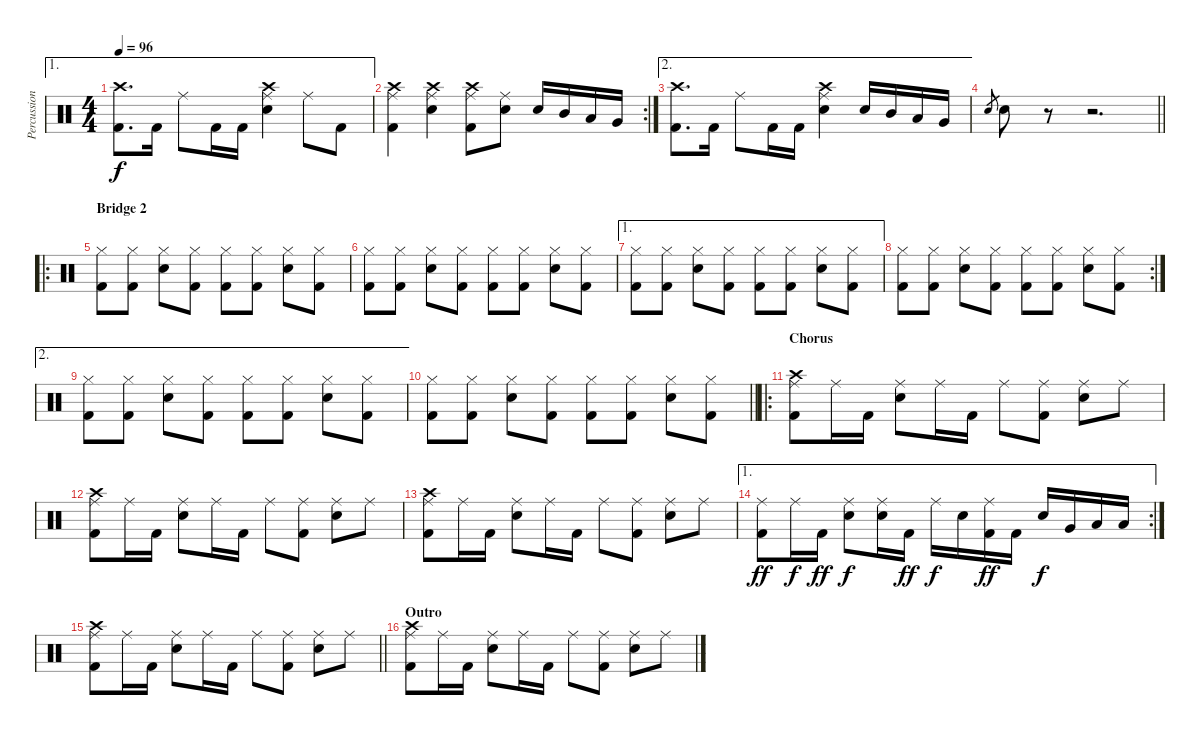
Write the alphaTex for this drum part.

\track ("Percussion" "Percussion") {instrument percussion}
\staff {score}
\articulation defaults
\ae 1
\ts (4 4)
\tempo 96
\clef neutral
\ks c
("Crash high (hit)" "Kick (hit) 2").8{d dy f} "Kick (hit) 2".16 "Ride (middle)".8 "Kick (hit) 2".16 "Kick (hit) 2".16 ("Crash high (hit)" "Ride (middle)" "Electric Snare (hit)").4 "Ride (middle)".8 "Kick (hit) 2".8 |
\rc 2
("Crash high (hit)" "Ride (middle)" "Kick (hit) 2").4 ("Crash high (hit)" "Ride (middle)" "Electric Snare (hit)").4 ("Crash high (hit)" "Ride (middle)" "Kick (hit) 2").8 ("Ride (middle)" "Electric Snare (hit)").8 "Electric Snare (hit)".16 "Mid Tom (hit)".16 "Low Tom (hit)".16 "Very Low Tom (hit)".16 |
\ae 2
("Crash high (hit)" "Kick (hit) 2").8{d} "Kick (hit) 2".16 "Ride (middle)".8 "Kick (hit) 2".16 "Kick (hit) 2".16 ("Crash high (hit)" "Ride (middle)" "Electric Snare (hit)").4 "Snare (hit) 2".16 "Mid Tom (hit)".16 "Low Tom (hit)".16 "Very Low Tom (hit)".16 |
\barLineRight lightlight "Electric Snare (hit)".8{gr} "Electric Snare (hit)".8
r.8 r.2{d} |
\ro
\section ("" "Bridge 2")
("Hi-Hat (closed)" "Kick (hit) 2").8 ("Hi-Hat (closed)" "Kick (hit) 2").8 ("Hi-Hat (closed)" "Electric Snare (hit)").8 ("Hi-Hat (closed)" "Kick (hit) 2").8 ("Hi-Hat (closed)" "Kick (hit) 2").8 ("Hi-Hat (closed)" "Kick (hit) 2").8 ("Hi-Hat (closed)" "Electric Snare (hit)").8 ("Hi-Hat (closed)" "Kick (hit) 2").8 |
("Hi-Hat (closed)" "Kick (hit) 2").8 ("Hi-Hat (closed)" "Kick (hit) 2").8 ("Hi-Hat (closed)" "Electric Snare (hit)").8 ("Hi-Hat (closed)" "Kick (hit) 2").8 ("Hi-Hat (closed)" "Kick (hit) 2").8 ("Hi-Hat (closed)" "Kick (hit) 2").8 ("Hi-Hat (closed)" "Electric Snare (hit)").8 ("Hi-Hat (closed)" "Kick (hit) 2").8 |
\ae 1
("Hi-Hat (closed)" "Kick (hit) 2").8 ("Hi-Hat (closed)" "Kick (hit) 2").8 ("Hi-Hat (closed)" "Electric Snare (hit)").8 ("Hi-Hat (closed)" "Kick (hit) 2").8 ("Hi-Hat (closed)" "Kick (hit) 2").8 ("Hi-Hat (closed)" "Kick (hit) 2").8 ("Hi-Hat (closed)" "Electric Snare (hit)").8 ("Hi-Hat (closed)" "Kick (hit) 2").8 |
\rc 2
("Hi-Hat (closed)" "Kick (hit) 2").8 ("Hi-Hat (closed)" "Kick (hit) 2").8 ("Hi-Hat (closed)" "Electric Snare (hit)").8 ("Hi-Hat (closed)" "Kick (hit) 2").8 ("Hi-Hat (closed)" "Kick (hit) 2").8 ("Hi-Hat (closed)" "Kick (hit) 2").8 ("Hi-Hat (closed)" "Electric Snare (hit)").8 ("Hi-Hat (closed)" "Kick (hit) 2").8 |
\ae 2
("Hi-Hat (closed)" "Kick (hit) 2").8 ("Hi-Hat (closed)" "Kick (hit) 2").8 ("Hi-Hat (closed)" "Electric Snare (hit)").8 ("Hi-Hat (closed)" "Kick (hit) 2").8 ("Hi-Hat (closed)" "Kick (hit) 2").8 ("Hi-Hat (closed)" "Kick (hit) 2").8 ("Hi-Hat (closed)" "Electric Snare (hit)").8 ("Hi-Hat (closed)" "Kick (hit) 2").8 |
\barLineRight lightlight
("Hi-Hat (closed)" "Kick (hit) 2").8 ("Hi-Hat (closed)" "Kick (hit) 2").8 ("Hi-Hat (closed)" "Electric Snare (hit)").8 ("Hi-Hat (closed)" "Kick (hit) 2").8 ("Hi-Hat (closed)" "Kick (hit) 2").8 ("Hi-Hat (closed)" "Kick (hit) 2").8 ("Hi-Hat (closed)" "Electric Snare (hit)").8 ("Hi-Hat (closed)" "Kick (hit) 2").8 |
\ro
\section ("" "Chorus")
("Crash high (hit)" "Ride (middle)" "Kick (hit) 2").8 "Ride (middle)".16 "Kick (hit) 2".16 ("Ride (middle)" "Electric Snare (hit)").8 "Ride (middle)".16 "Kick (hit) 2".16 "Ride (middle)".8 ("Ride (middle)" "Kick (hit) 2").8 ("Ride (middle)" "Electric Snare (hit)").8 "Ride (middle)".8 |
("Crash high (hit)" "Ride (middle)" "Kick (hit) 2").8 "Ride (middle)".16 "Kick (hit) 2".16 ("Ride (middle)" "Electric Snare (hit)").8 "Ride (middle)".16 "Kick (hit) 2".16 "Ride (middle)".8 ("Ride (middle)" "Kick (hit) 2").8 ("Ride (middle)" "Electric Snare (hit)").8 "Ride (middle)".8 |
("Crash high (hit)" "Ride (middle)" "Kick (hit) 2").8 "Ride (middle)".16 "Kick (hit) 2".16 ("Ride (middle)" "Electric Snare (hit)").8 "Ride (middle)".16 "Kick (hit) 2".16 "Ride (middle)".8 ("Ride (middle)" "Kick (hit) 2").8 ("Ride (middle)" "Electric Snare (hit)").8 "Ride (middle)".8 |
\ae 1
\rc 2
("Ride (middle)" "Kick (hit) 2").8{dy ff} "Ride (middle)".16{dy f} "Kick (hit) 2".16{dy ff} ("Ride (middle)" "Electric Snare (hit)").8{dy f} ("Ride (middle)" "Electric Snare (hit)").16 "Kick (hit) 2".16{dy ff} "Ride (middle)".16{dy f} "Electric Snare (hit)".16 ("Ride (middle)" "Kick (hit) 2").16{dy ff} "Kick (hit) 2".16 "Electric Snare (hit)".16{dy f} "Very Low Tom (hit)".16 "Low Floor Tom (hit)".16 "Low Floor Tom (hit)".16 |
\barLineRight lightlight
("Crash high (hit)" "Ride (middle)" "Kick (hit) 2").8 "Ride (middle)".16 "Kick (hit) 2".16 ("Ride (middle)" "Electric Snare (hit)").8 "Ride (middle)".16 "Kick (hit) 2".16 "Ride (middle)".8 ("Ride (middle)" "Kick (hit) 2").8 ("Ride (middle)" "Electric Snare (hit)").8 "Ride (middle)".8 |
\section ("" "Outro")
("Crash high (hit)" "Ride (middle)" "Kick (hit) 2").8 "Ride (middle)".16 "Kick (hit) 2".16 ("Ride (middle)" "Electric Snare (hit)").8 "Ride (middle)".16 "Kick (hit) 2".16 "Ride (middle)".8 ("Ride (middle)" "Kick (hit) 2").8 ("Ride (middle)" "Electric Snare (hit)").8 "Ride (middle)".8
